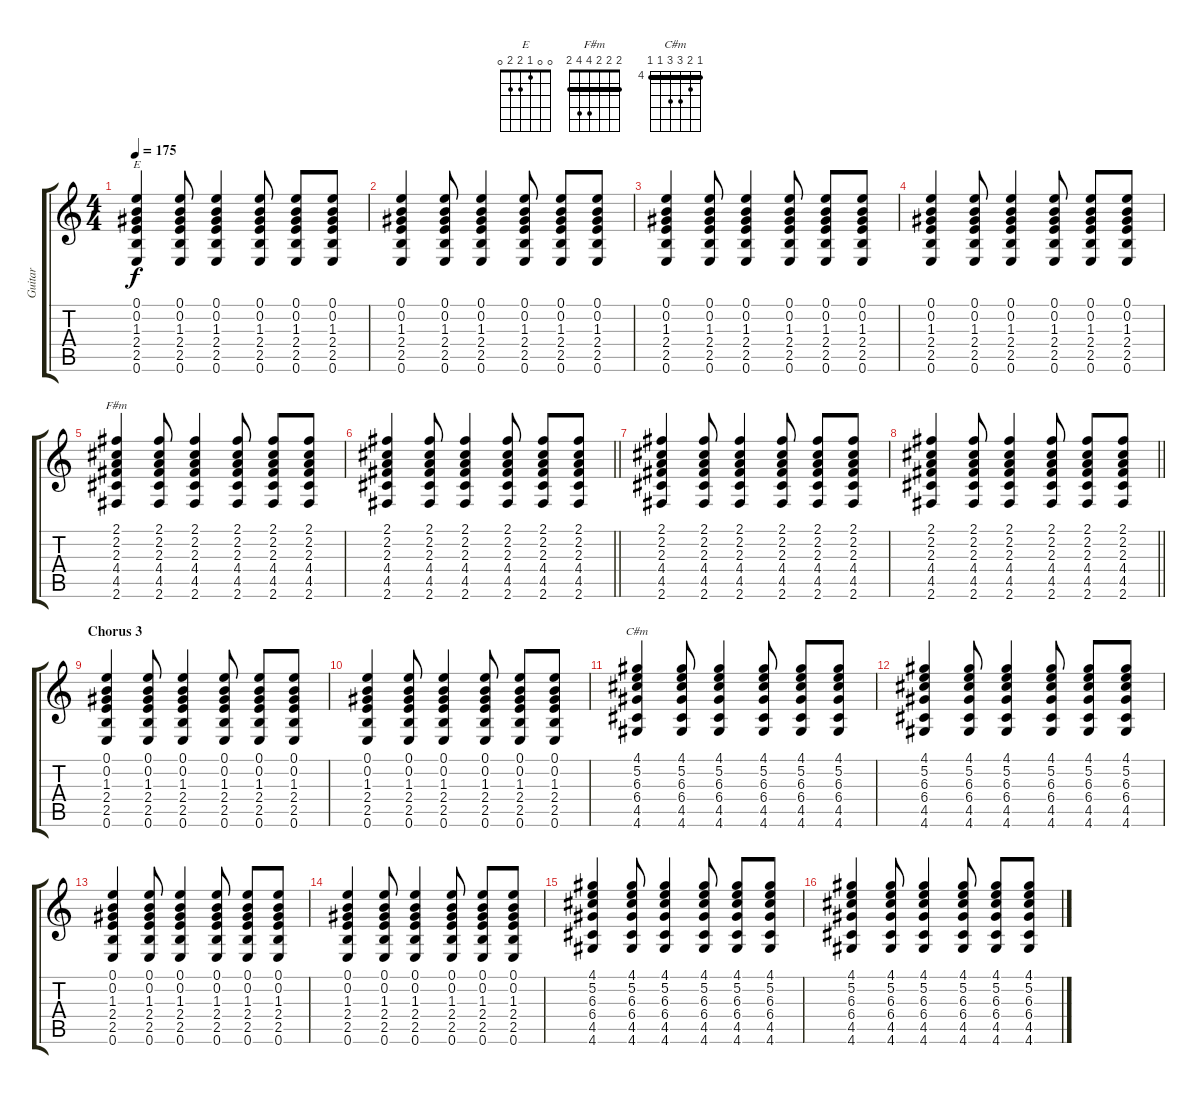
\track ("Guitar" "Guitar") {instrument acousticguitarsteel}
\staff {score tabs}
\tuning (E4 B3 G3 D3 A2 E2) {hide}
\chord ("E" 0 0 1 2 2 0)
\chord ("F#m" 2 2 2 4 4 2) {barre 2}
\chord ("C#m" 4 5 6 6 4 4) {firstfret 4 barre 4}
\ts (4 4)
\tempo 175
\clef g2
\ks c
(0.1 0.2 1.3 2.4 2.5 0.6).4{ch "E" dy f} (0.1 0.2 1.3 2.4 2.5 0.6).8 (0.1 0.2 1.3 2.4 2.5 0.6).4 (0.1 0.2 1.3 2.4 2.5 0.6).8 (0.1 0.2 1.3 2.4 2.5 0.6).8 (0.1 0.2 1.3 2.4 2.5 0.6).8 |
(0.1 0.2 1.3 2.4 2.5 0.6).4 (0.1 0.2 1.3 2.4 2.5 0.6).8 (0.1 0.2 1.3 2.4 2.5 0.6).4 (0.1 0.2 1.3 2.4 2.5 0.6).8 (0.1 0.2 1.3 2.4 2.5 0.6).8 (0.1 0.2 1.3 2.4 2.5 0.6).8 |
(0.1 0.2 1.3 2.4 2.5 0.6).4 (0.1 0.2 1.3 2.4 2.5 0.6).8 (0.1 0.2 1.3 2.4 2.5 0.6).4 (0.1 0.2 1.3 2.4 2.5 0.6).8 (0.1 0.2 1.3 2.4 2.5 0.6).8 (0.1 0.2 1.3 2.4 2.5 0.6).8 |
(0.1 0.2 1.3 2.4 2.5 0.6).4 (0.1 0.2 1.3 2.4 2.5 0.6).8 (0.1 0.2 1.3 2.4 2.5 0.6).4 (0.1 0.2 1.3 2.4 2.5 0.6).8 (0.1 0.2 1.3 2.4 2.5 0.6).8 (0.1 0.2 1.3 2.4 2.5 0.6).8 |
(2.1 2.2 2.3 4.4 4.5 2.6).4{ch "F#m"} (2.1 2.2 2.3 4.4 4.5 2.6).8 (2.1 2.2 2.3 4.4 4.5 2.6).4 (2.1 2.2 2.3 4.4 4.5 2.6).8 (2.1 2.2 2.3 4.4 4.5 2.6).8 (2.1 2.2 2.3 4.4 4.5 2.6).8 |
\barLineRight lightlight
(2.1 2.2 2.3 4.4 4.5 2.6).4 (2.1 2.2 2.3 4.4 4.5 2.6).8 (2.1 2.2 2.3 4.4 4.5 2.6).4 (2.1 2.2 2.3 4.4 4.5 2.6).8 (2.1 2.2 2.3 4.4 4.5 2.6).8 (2.1 2.2 2.3 4.4 4.5 2.6).8 |
(2.1 2.2 2.3 4.4 4.5 2.6).4 (2.1 2.2 2.3 4.4 4.5 2.6).8 (2.1 2.2 2.3 4.4 4.5 2.6).4 (2.1 2.2 2.3 4.4 4.5 2.6).8 (2.1 2.2 2.3 4.4 4.5 2.6).8 (2.1 2.2 2.3 4.4 4.5 2.6).8 |
\barLineRight lightlight
(2.1 2.2 2.3 4.4 4.5 2.6).4 (2.1 2.2 2.3 4.4 4.5 2.6).8 (2.1 2.2 2.3 4.4 4.5 2.6).4 (2.1 2.2 2.3 4.4 4.5 2.6).8 (2.1 2.2 2.3 4.4 4.5 2.6).8 (2.1 2.2 2.3 4.4 4.5 2.6).8 |
\section ("" "Chorus 3")
(0.1 0.2 1.3 2.4 2.5 0.6).4{volume 4} (0.1 0.2 1.3 2.4 2.5 0.6).8 (0.1 0.2 1.3 2.4 2.5 0.6).4 (0.1 0.2 1.3 2.4 2.5 0.6).8 (0.1 0.2 1.3 2.4 2.5 0.6).8 (0.1 0.2 1.3 2.4 2.5 0.6).8 |
(0.1 0.2 1.3 2.4 2.5 0.6).4 (0.1 0.2 1.3 2.4 2.5 0.6).8 (0.1 0.2 1.3 2.4 2.5 0.6).4 (0.1 0.2 1.3 2.4 2.5 0.6).8 (0.1 0.2 1.3 2.4 2.5 0.6).8 (0.1 0.2 1.3 2.4 2.5 0.6).8 |
(4.1 5.2 6.3 6.4 4.5 4.6).4{ch "C#m"} (4.1 5.2 6.3 6.4 4.5 4.6).8 (4.1 5.2 6.3 6.4 4.5 4.6).4 (4.1 5.2 6.3 6.4 4.5 4.6).8 (4.1 5.2 6.3 6.4 4.5 4.6).8 (4.1 5.2 6.3 6.4 4.5 4.6).8 |
(4.1 5.2 6.3 6.4 4.5 4.6).4 (4.1 5.2 6.3 6.4 4.5 4.6).8 (4.1 5.2 6.3 6.4 4.5 4.6).4 (4.1 5.2 6.3 6.4 4.5 4.6).8 (4.1 5.2 6.3 6.4 4.5 4.6).8 (4.1 5.2 6.3 6.4 4.5 4.6).8 |
(0.1 0.2 1.3 2.4 2.5 0.6).4 (0.1 0.2 1.3 2.4 2.5 0.6).8 (0.1 0.2 1.3 2.4 2.5 0.6).4 (0.1 0.2 1.3 2.4 2.5 0.6).8 (0.1 0.2 1.3 2.4 2.5 0.6).8 (0.1 0.2 1.3 2.4 2.5 0.6).8 |
(0.1 0.2 1.3 2.4 2.5 0.6).4 (0.1 0.2 1.3 2.4 2.5 0.6).8 (0.1 0.2 1.3 2.4 2.5 0.6).4 (0.1 0.2 1.3 2.4 2.5 0.6).8 (0.1 0.2 1.3 2.4 2.5 0.6).8 (0.1 0.2 1.3 2.4 2.5 0.6).8 |
(4.1 5.2 6.3 6.4 4.5 4.6).4 (4.1 5.2 6.3 6.4 4.5 4.6).8 (4.1 5.2 6.3 6.4 4.5 4.6).4 (4.1 5.2 6.3 6.4 4.5 4.6).8 (4.1 5.2 6.3 6.4 4.5 4.6).8 (4.1 5.2 6.3 6.4 4.5 4.6).8 |
(4.1 5.2 6.3 6.4 4.5 4.6).4 (4.1 5.2 6.3 6.4 4.5 4.6).8 (4.1 5.2 6.3 6.4 4.5 4.6).4 (4.1 5.2 6.3 6.4 4.5 4.6).8 (4.1 5.2 6.3 6.4 4.5 4.6).8 (4.1 5.2 6.3 6.4 4.5 4.6).8
